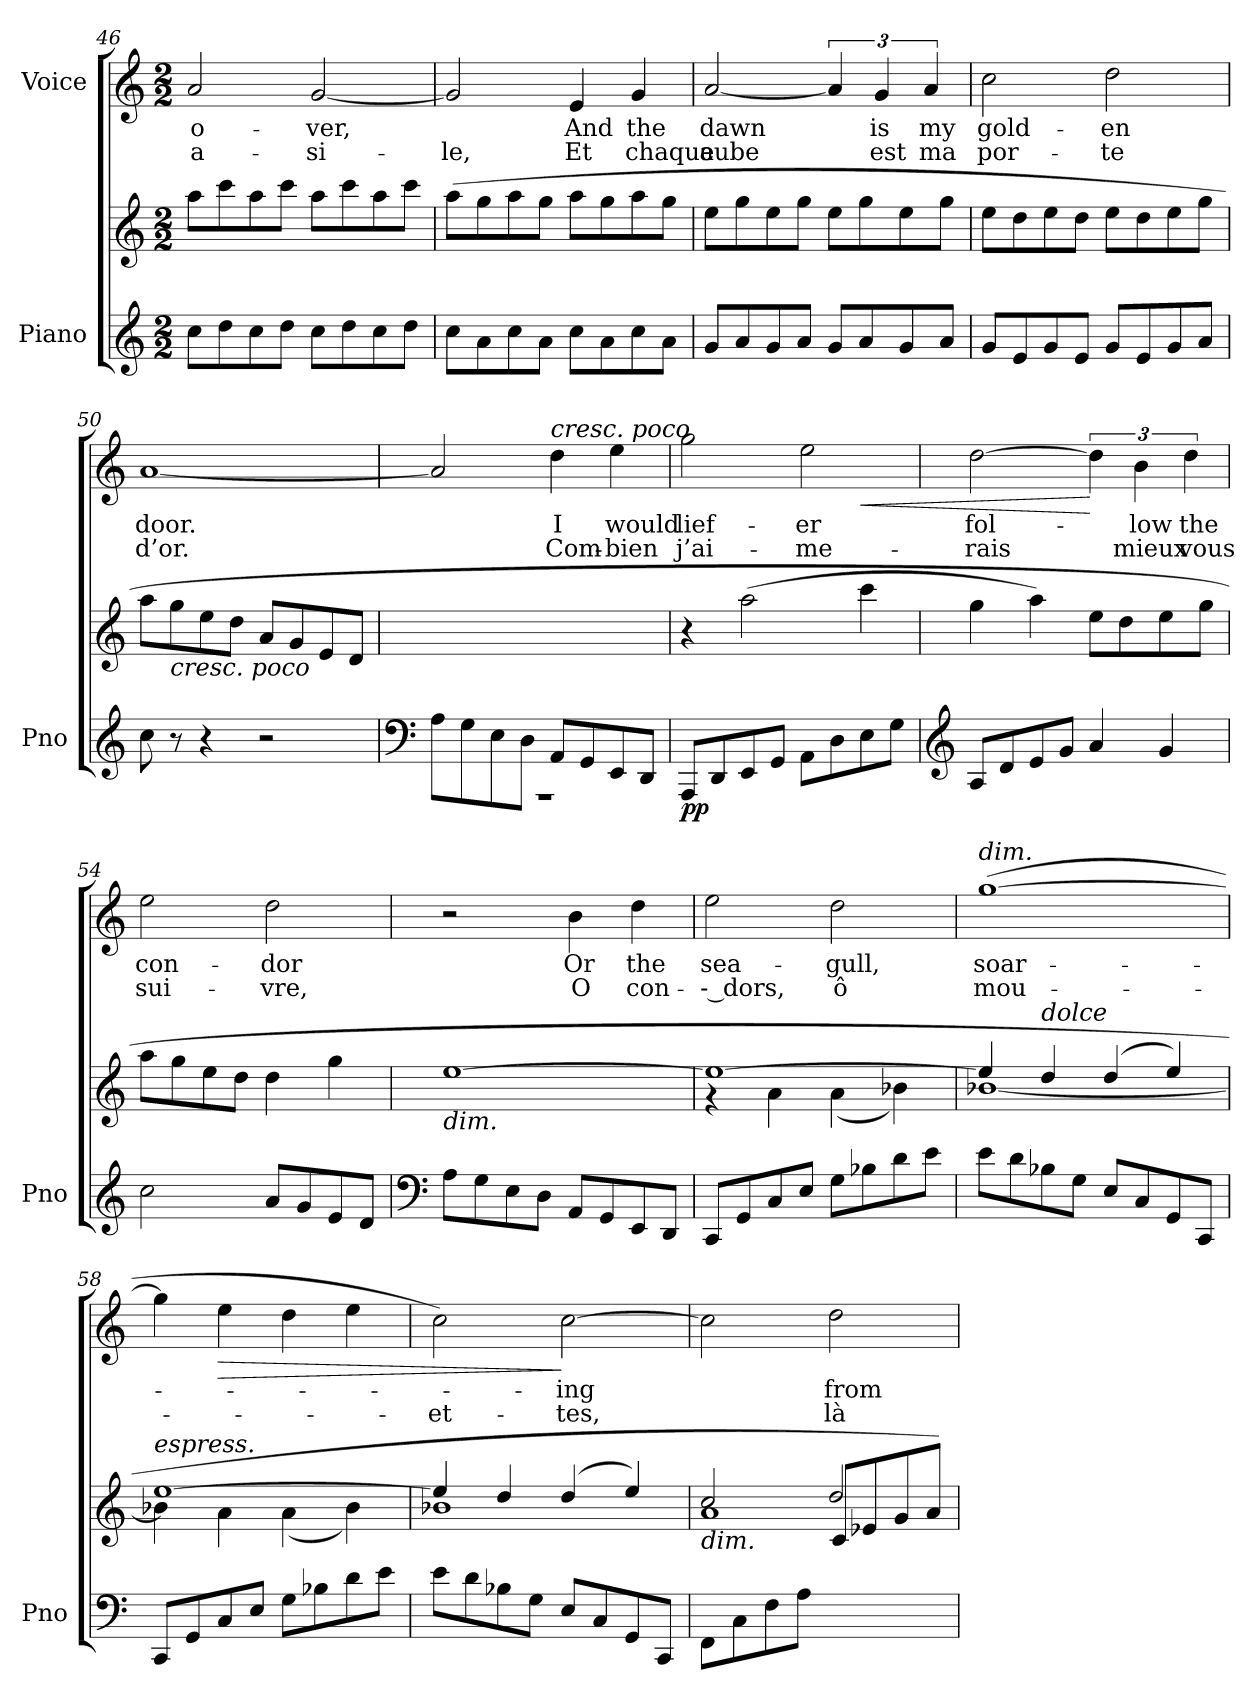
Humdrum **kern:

**kern	**kern	**dynam	**kern	**text	**text	**dynam
*part2	*part2	*part2	*part1	*part1	*part1	*part1
*staff3	*staff2	*staff2/3	*staff1	*staff1	*staff1	*staff1
*I"Piano	*	*	*I"Voice	*	*	*
*I'Pno	*	*	*	*	*	*
*clefG2	*clefG2	*	*clefG2	*	*	*
*k[]	*k[]	*	*k[]	*	*	*
*M2/2	*M2/2	*	*M2/2	*	*	*
=46	=46	=46	=46	=46	=46	=46
8cc\L	8aa\L	.	2a/	o-	a-	.
8dd\	8ccc\	.	.	.	.	.
8cc\	8aa\	.	.	.	.	.
8dd\J	8ccc\J	.	.	.	.	.
8cc\L	8aa\L	.	[2g/	-ver,	-si-	.
8dd\	8ccc\	.	.	.	.	.
8cc\	8aa\	.	.	.	.	.
8dd\J	8ccc\J	.	.	.	.	.
=47	=47	=47	=47	=47	=47	=47
8cc\L	(8aa\L	.	2g/]	.	-le,	.
8a\	8gg\	.	.	.	.	.
8cc\	8aa\	.	.	.	.	.
8a\J	8gg\J	.	.	.	.	.
8cc\L	8aa\L	.	4e/	And	Et	.
8a\	8gg\	.	.	.	.	.
8cc\	8aa\	.	4g/	the	chaque	.
8a\J	8gg\J	.	.	.	.	.
=48	=48	=48	=48	=48	=48	=48
8g/L	8ee\L	.	[2a/	dawn	aube	.
8a/	8gg\	.	.	.	.	.
8g/	8ee\	.	.	.	.	.
8a/J	8gg\J	.	.	.	.	.
8g/L	8ee\L	.	6a/]	.	.	.
8a/	8gg\	.	.	.	.	.
.	.	.	6g/	is	est	.
8g/	8ee\	.	.	.	.	.
.	.	.	6a/	my	ma	.
8a/J	8gg\J	.	.	.	.	.
=49	=49	=49	=49	=49	=49	=49
8g/L	8ee\L	.	2cc\	gold-	por-	.
8e/	8dd\	.	.	.	.	.
8g/	8ee\	.	.	.	.	.
8e/J	8dd\J	.	.	.	.	.
8g/L	8ee\L	.	2dd\	-en	-te	.
8e/	8dd\	.	.	.	.	.
8g/	8ee\	.	.	.	.	.
8a/J	8gg\J	.	.	.	.	.
=50	=50	=50	=50	=50	=50	=50
8cc\	8aa\L	.	[1a	door.	d’or.	.
!	!LO:TX:b:i:t=cresc. poco	!	!	!	!	!
8r	8gg\	.	.	.	.	.
4r	8ee\	.	.	.	.	.
.	8dd\J	.	.	.	.	.
2r	8a/L	.	.	.	.	.
.	8g/	.	.	.	.	.
.	8e/	.	.	.	.	.
.	8d/J	.	.	.	.	.
=51	=51	=51	=51	=51	=51	=51
*clefF4	*	*	*	*	*	*
*^	*	*	*	*	*	*
8A\L	1r	1ryy	.	2a/]	.	.	.
8G\	.	.	.	.	.	.	.
8E\	.	.	.	.	.	.	.
8D\J	.	.	.	.	.	.	.
!	!	!	!	!LO:TX:a:i:t=cresc. poco	!	!	!
8AA/L	.	.	.	4dd\	I	Com-	.
8GG/	.	.	.	.	.	.	.
8EE/	.	.	.	4ee\	would	-bien	.
8DD/J)	.	.	.	.	.	.	.
*v	*v	*	*	*	*	*	*
=52	=52	=52	=52	=52	=52	=52
*	*	*	*^	*	*	*
!	!	!LO:DY:b=2	!	!	!	!	!
8AAA/L	4r	pp	2gg\	2.ryy	lief-	j’ai-	.
8DD/	.	.	.	.	.	.	.
!	!	!LO:DY:b	!	!	!	!	!
!	!	!LO:DY:n=1:b	!	!	!	!	!
8EE/	(2aa\	mp other-dynamics	.	.	.	.	.
8GG/J	.	.	.	.	.	.	.
8AA\L	.	.	2ee\	.	-er	-me-	.
8D\	.	.	.	.	.	.	.
!	!	!	!	!	!	!	!LO:HP:b
8E\	4ccc\	.	.	4ryy	.	.	<
8G\J	.	.	.	.	.	.	.
*	*	*	*v	*v	*	*	*
=53	=53	=53	=53	=53	=53	=53
*clefG2	*	*	*	*	*	*
*^	*^	*	*	*	*	*
2ryy	8A/L	4gg\	2ryy	.	[2dd\	fol-	-rais	.
.	8d/	.	.	.	.	.	.	.
.	8e/	4aa\)	.	.	.	.	.	.
.	8g/J	.	.	.	.	.	.	.
4a/	2ryy	2ryy	8ee\L	.	6dd\]	.	.	[
.	.	.	8dd\	.	.	.	.	.
.	.	.	.	.	6b\	-low	mieux	.
4g/	.	.	8ee\	.	.	.	.	.
.	.	.	.	.	6dd\	the	vous	.
.	.	.	8gg\J	.	.	.	.	.
=54	=54	=54	=54	=54	=54	=54	=54	=54
2cc\	2ryy	2ryy	8aa\L	.	2ee\	con-	sui-	.
.	.	.	8gg\	.	.	.	.	.
.	.	.	8ee\	.	.	.	.	.
.	.	.	8dd\J	.	.	.	.	.
2ryy	8a/L	4dd\	2ryy	.	2dd\	-dor	-vre,	.
.	8g/	.	.	.	.	.	.	.
.	8e/	4gg\	.	.	.	.	.	.
.	8d/J	.	.	.	.	.	.	.
*v	*v	*	*	*	*	*	*	*
*	*v	*v	*	*	*	*	*
=55	=55	=55	=55	=55	=55	=55
*clefF4	*	*	*	*	*	*
*^	*	*	*	*	*	*
!	!	!LO:TX:b:i:t=dim.	!	!	!	!	!
*v	*v	*	*	*	*	*	*
8A\L	[>1ee	.	2r	.	.	.
8G\	.	.	.	.	.	.
8E\	.	.	.	.	.	.
8D\J	.	.	.	.	.	.
!	!	!	!	!	!	!LO:DY:a
!	!	!	!	!	!	!LO:DY:n=1:a
8AA/L	.	.	4b\	Or	O	other-dynamics p
8GG/	.	.	.	.	.	.
8EE/	.	.	4dd\	the	con-	.
8DD/J	.	.	.	.	.	.
=56	=56	=56	=56	=56	=56	=56
*	*^	*	*	*	*	*
!	!	!	!LO:DY:b	!	!	!	!
!	!	!	!LO:DY:n=1:b	!	!	!	!
8CC/L	1ee_	4r	other-dynamics p	2ee\	sea-	-- dors,	.
8GG/	.	.	.	.	.	.	.
8C/	.	4a\	.	.	.	.	.
8E/J	.	.	.	.	.	.	.
8G\L	.	(4a\	.	2dd\	-gull,	ô	.
8B-X\	.	.	.	.	.	.	.
8d\	.	4b-X\)	.	.	.	.	.
8e\J	.	.	.	.	.	.	.
=57	=57	=57	=57	=57	=57	=57	=57
!	!	!	!	!LO:TX:a:i:t=dim.	!	!	!
8e\L	4ee/]	[1b-X	.	([1gg	soar-	mou-	.
8d\	.	.	.	.	.	.	.
!	!LO:TX:i:t=dolce	!	!	!	!	!	!
8B-X\	4dd/	.	.	.	.	.	.
8G\J	.	.	.	.	.	.	.
8E/L	(4dd/	.	.	.	.	.	.
8C/	.	.	.	.	.	.	.
8GG/	4ee/)	.	.	.	.	.	.
8CC/J	.	.	.	.	.	.	.
=58	=58	=58	=58	=58	=58	=58	=58
!	!LO:TX:i:t=espress.	!	!	!	!	!	!
8CC/L	[1ee	4b-X\]	.	4gg\]	.	.	.
8GG/	.	.	.	.	.	.	.
!	!	!	!	!	!	!	!LO:HP:b
8C/	.	4a\	.	4ee\	.	.	>
8E/J	.	.	.	.	.	.	.
8G\L	.	(4a\	.	4dd\	.	.	.
8B-X\	.	.	.	.	.	.	.
8d\	.	4b-\)	.	4ee\	.	.	.
8e\J	.	.	.	.	.	.	.
=59	=59	=59	=59	=59	=59	=59	=59
8e\L	4ee/]	1b-X	.	2cc\)	.	-et-	.
8d\	.	.	.	.	.	.	.
8B-X\	4dd/	.	.	.	.	.	.
8G\J	.	.	.	.	.	.	.
8E/L	(4dd/	.	.	[2cc\	-ing	-tes,	]
8C/	.	.	.	.	.	.	.
8GG/	4ee/)	.	.	.	.	.	.
8CC/J	.	.	.	.	.	.	.
=60	=60	=60	=60	=60	=60	=60	=60
*	*	*^	*	*	*	*	*
!	!LO:TX:b:i:t=dim.	!	!	!	!	!	!	!
(<8FF\L	2cc/	1a	2ryy	.	2cc\]	.	.	.
8C\	.	.	.	.	.	.	.	.
8F\	.	.	.	.	.	.	.	.
8A\J	.	.	.	.	.	.	.	.
2ryy	2dd/	.	8c/L	.	2dd\	from	là-	.
.	.	.	8e-X/	.	.	.	.	.
.	.	.	8g/	.	.	.	.	.
.	.	.	8a/J)	.	.	.	.	.
*	*v	*v	*v	*	*	*	*	*
=	=	=	=	=	=	=
*-	*-	*-	*-	*-	*-	*-
